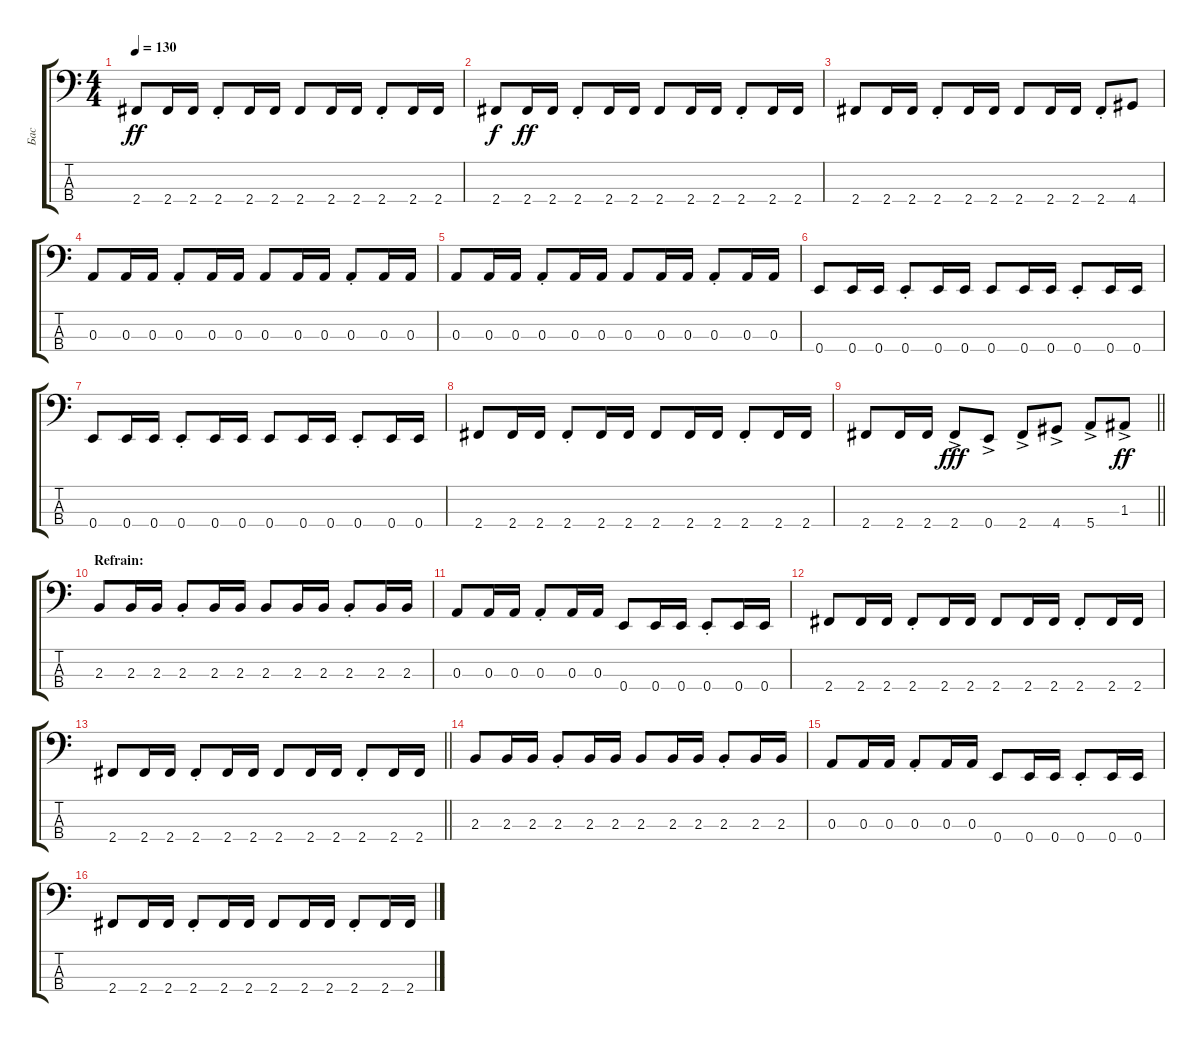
\track ("Бас" "Бас") {instrument electricbassfinger}
\staff {score tabs}
\tuning (G2 D2 A1 E1) {hide}
\ts (4 4)
\tempo 130
\clef f4
\ks c
2.4.8{dy ff} 2.4.16 2.4.16 2.4{st}.8 2.4.16 2.4.16 2.4.8 2.4.16 2.4.16 2.4{st}.8 2.4.16 2.4.16 |
2.4.8{dy f} 2.4.16{dy ff} 2.4.16 2.4{st}.8 2.4.16 2.4.16 2.4.8 2.4.16 2.4.16 2.4{st}.8 2.4.16 2.4.16 |
2.4.8 2.4.16 2.4.16 2.4{st}.8 2.4.16 2.4.16 2.4.8 2.4.16 2.4.16 2.4{st}.8 4.4.8 |
0.3.8 0.3.16 0.3.16 0.3{st}.8 0.3.16 0.3.16 0.3.8 0.3.16 0.3.16 0.3{st}.8 0.3.16 0.3.16 |
0.3.8 0.3.16 0.3.16 0.3{st}.8 0.3.16 0.3.16 0.3.8 0.3.16 0.3.16 0.3{st}.8 0.3.16 0.3.16 |
0.4.8 0.4.16 0.4.16 0.4{st}.8 0.4.16 0.4.16 0.4.8 0.4.16 0.4.16 0.4{st}.8 0.4.16 0.4.16 |
0.4.8 0.4.16 0.4.16 0.4{st}.8 0.4.16 0.4.16 0.4.8 0.4.16 0.4.16 0.4{st}.8 0.4.16 0.4.16 |
2.4.8 2.4.16 2.4.16 2.4{st}.8 2.4.16 2.4.16 2.4.8 2.4.16 2.4.16 2.4{st}.8 2.4.16 2.4.16 |
\barLineRight lightlight
2.4.8 2.4.16 2.4.16 2.4{ac}.8{dy fff} 0.4{ac}.8 2.4{ac}.8 4.4{ac}.8 5.4{ac}.8 1.3{ac}.8{dy ff} |
\section ("" "Refrain:")
2.3.8 2.3.16 2.3.16 2.3{st}.8 2.3.16 2.3.16 2.3.8 2.3.16 2.3.16 2.3{st}.8 2.3.16 2.3.16 |
0.3.8 0.3.16 0.3.16 0.3{st}.8 0.3.16 0.3.16 0.4.8 0.4.16 0.4.16 0.4{st}.8 0.4.16 0.4.16 |
2.4.8 2.4.16 2.4.16 2.4{st}.8 2.4.16 2.4.16 2.4.8 2.4.16 2.4.16 2.4{st}.8 2.4.16 2.4.16 |
\barLineRight lightlight
2.4.8 2.4.16 2.4.16 2.4{st}.8 2.4.16 2.4.16 2.4.8 2.4.16 2.4.16 2.4{st}.8 2.4.16 2.4.16 |
2.3.8 2.3.16 2.3.16 2.3{st}.8 2.3.16 2.3.16 2.3.8 2.3.16 2.3.16 2.3{st}.8 2.3.16 2.3.16 |
0.3.8 0.3.16 0.3.16 0.3{st}.8 0.3.16 0.3.16 0.4.8 0.4.16 0.4.16 0.4{st}.8 0.4.16 0.4.16 |
2.4.8 2.4.16 2.4.16 2.4{st}.8 2.4.16 2.4.16 2.4.8 2.4.16 2.4.16 2.4{st}.8 2.4.16 2.4.16
